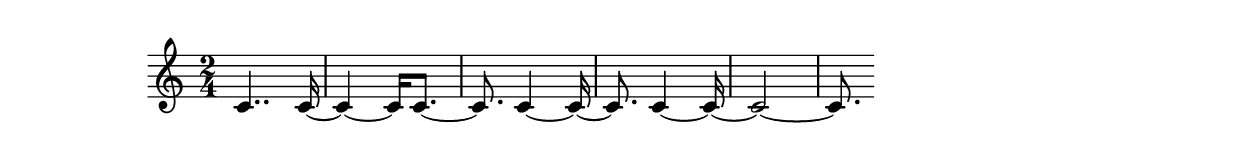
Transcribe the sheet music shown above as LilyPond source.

\version "2.14.0"

\header{
texidoc="
The @code{Completion_heads_engraver} correctly handles notes that need to be split into more than 2 parts.
"
}

\layout { ragged-right= ##t }


\new Voice \with {
    \remove "Note_heads_engraver"
    \consists "Completion_heads_engraver"
} \relative c'{
  \time 2/4
  c4.. c4. c4. c2 c1
}
